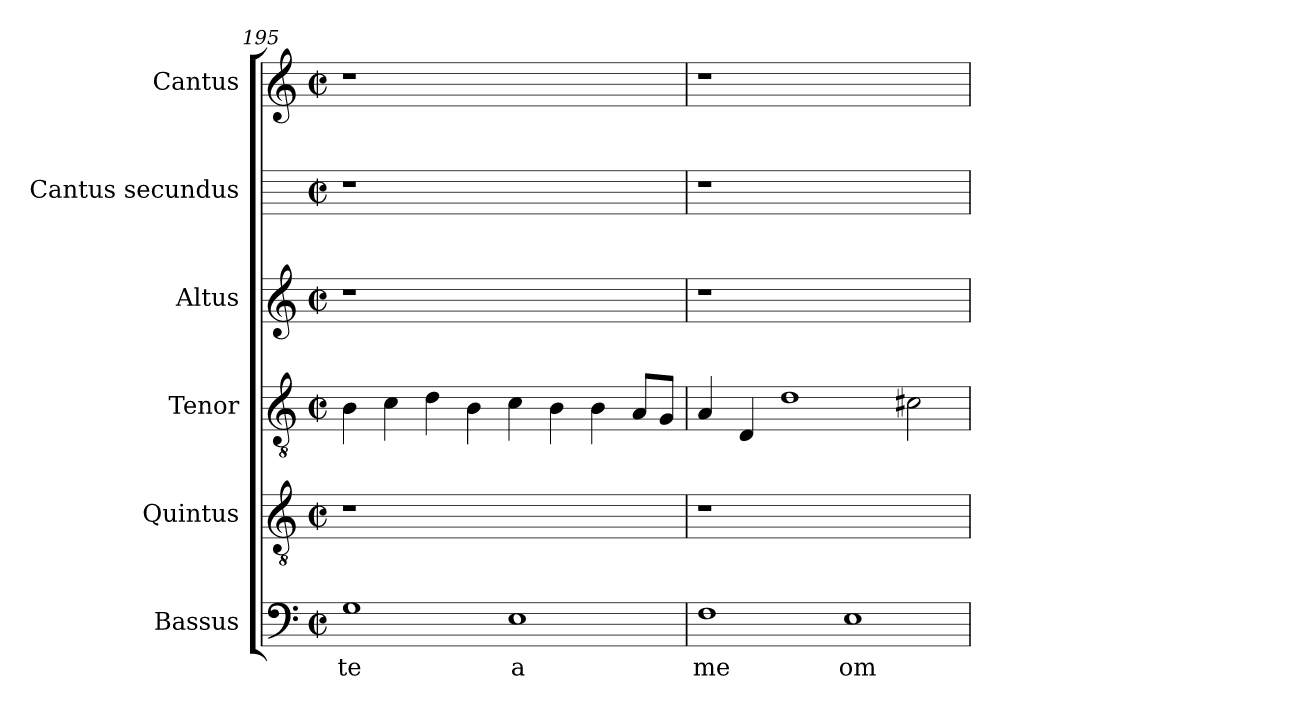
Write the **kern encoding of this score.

**kern	**text	**kern	**kern	**text	**kern	**kern	**kern
*part6	*part6	*part5	*part4	*part4	*part3	*part2	*part1
*staff6	*staff6	*staff5	*staff4	*staff4	*staff3	*staff2	*staff1
*I"Bassus	*	*I"Quintus	*I"Tenor	*	*I"Altus	*I"Cantus  secundus	*I"Cantus
*I'B	*	*I'Q	*I'T	*	*I'A	*	*I'C
*clefF4	*	*clefGv2	*clefGv2	*	*clefG2	*	*clefG2
*k[]	*	*k[]	*k[]	*	*k[]	*k[]	*k[]
*C:	*	*C:	*C:	*	*C:	*C:	*C:
*M2/2	*	*M2/2	*M2/2	*	*M2/2	*M2/2	*M2/2
*met(c|)	*	*met(c|)	*met(c|)	*	*met(c|)	*met(c|)	*met(c|)
=195	=195	=195	=195	=195	=195	=195	=195
!	!LO:LY:b:cj	!	!	!LO:LY:b:cj	!	!	!
1G	te	1r	4B\	.	1r	1r	1r
!	!	!	!	!LO:LY:b:cj	!	!	!
.	.	.	4c\	.	.	.	.
!	!	!	!	!LO:LY:b:cj	!	!	!
.	.	.	4d\	.	.	.	.
!	!	!	!	!LO:LY:b:cj	!	!	!
.	.	.	4B\	.	.	.	.
!	!LO:LY:b:cj	!	!	!LO:LY:b:cj	!	!	!
1E	a	1ryy	4c\	.	1ryy	1ryy	1ryy
!	!	!	!	!LO:LY:b:cj	!	!	!
.	.	.	4B\	.	.	.	.
!	!	!	!	!LO:LY:b:cj	!	!	!
.	.	.	4B\	.	.	.	.
!	!	!	!	!LO:LY:b:cj	!	!	!
.	.	.	8A/L	.	.	.	.
!	!	!	!	!LO:LY:b:cj	!	!	!
.	.	.	8G/J	.	.	.	.
=196	=196	=196	=196	=196	=196	=196	=196
!	!LO:LY:b:cj	!	!	!LO:LY:b:cj	!	!	!
1F	me	1r	4A/	.	1r	1r	1r
!	!	!	!	!LO:LY:b:cj	!	!	!
.	.	.	4D/	.	.	.	.
!	!	!	!	!LO:LY:b:cj	!	!	!
.	.	.	1d	.	.	.	.
!	!LO:LY:b:cj	!	!	!	!	!	!
1E	om	1ryy	.	.	1ryy	1ryy	1ryy
!	!	!	!	!LO:LY:b:cj	!	!	!
.	.	.	2c#\	.	.	.	.
=	=	=	=	=	=	=	=
*-	*-	*-	*-	*-	*-	*-	*-
